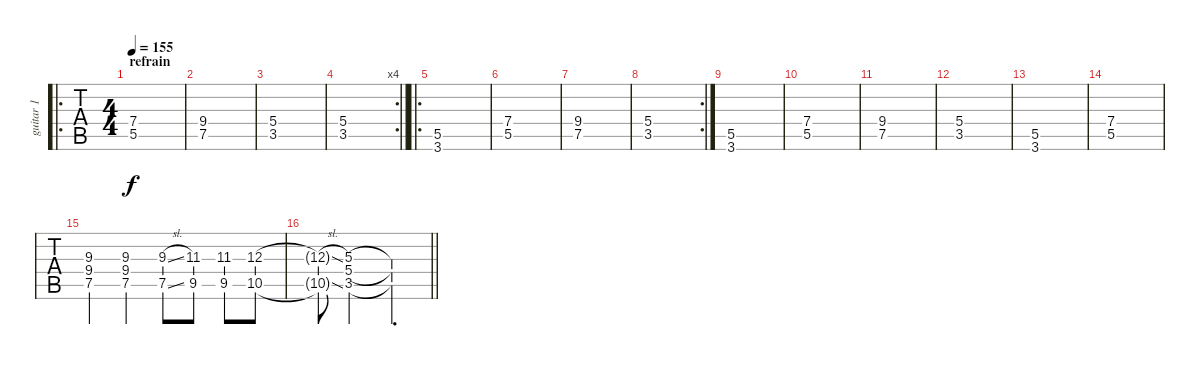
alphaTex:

\track ("guitar 1" "guitar 1") {instrument overdrivenguitar}
\staff {tabs}
\tuning (E4 B3 G3 D3 A2 E2) {hide}
\ro
\ts (4 4)
\section ("" "refrain")
\tempo 155
\clef g2
\ks c
(7.4 5.5).1{dy f} |
(9.4 7.5).1 |
(5.4 3.5).1 |
\rc 4
\barLineRight lightlight
(5.4 3.5).1 |
\ro
(5.5 3.6).1 |
(7.4 5.5).1 |
(9.4 7.5).1 |
\rc 2
(5.4 3.5).1 |
(5.5 3.6).1 |
(7.4 5.5).1 |
(9.4 7.5).1 |
(5.4 3.5).1 |
(5.5 3.6).1 |
(7.4 5.5).1 |
(9.3 9.4 7.5).4 (9.3 9.4 7.5).4 (9.3{sl} 7.5{sl}).8 (11.3 9.5).8 (11.3 9.5).8 (12.3 10.5).8 |
\barLineRight lightlight
(12.3{sl t} 10.5{sl t}).8 (5.3 5.4 3.5).2 (5.3{t} 5.4{t} 3.5{t}).4{d}
